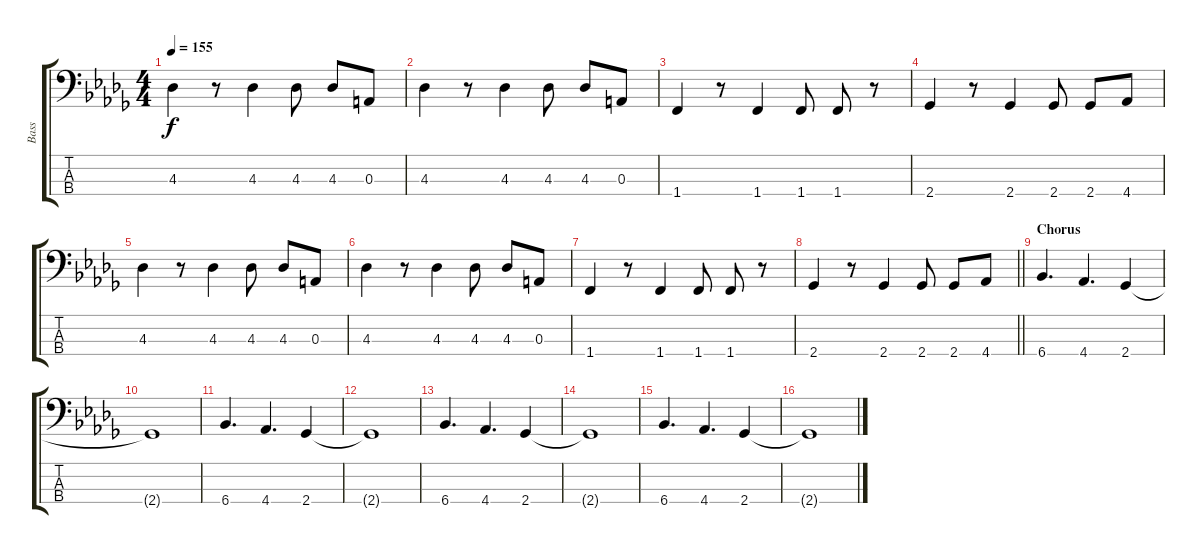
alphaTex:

\track ("Bass" "Bass") {instrument electricbassfinger}
\staff {score tabs}
\tuning (G2 D2 A1 E1) {hide}
\ts (4 4)
\tempo 155
\clef f4
\ks db
4.3.4{dy f} r.8 4.3.4 4.3.8 4.3.8 0.3.8 |
4.3.4 r.8 4.3.4 4.3.8 4.3.8 0.3.8 |
1.4.4 r.8 1.4.4 1.4.8 1.4.8 r.8 |
2.4.4 r.8 2.4.4 2.4.8 2.4.8 4.4.8 |
4.3.4 r.8 4.3.4 4.3.8 4.3.8 0.3.8 |
4.3.4 r.8 4.3.4 4.3.8 4.3.8 0.3.8 |
1.4.4 r.8 1.4.4 1.4.8 1.4.8 r.8 |
\barLineRight lightlight
2.4.4 r.8 2.4.4 2.4.8 2.4.8 4.4.8 |
\section ("" "Chorus")
6.4.4{d} 4.4.4{d} 2.4.4 |
2.4{t}.1 |
6.4.4{d} 4.4.4{d} 2.4.4 |
2.4{t}.1 |
6.4.4{d} 4.4.4{d} 2.4.4 |
2.4{t}.1 |
6.4.4{d} 4.4.4{d} 2.4.4 |
2.4{t}.1
